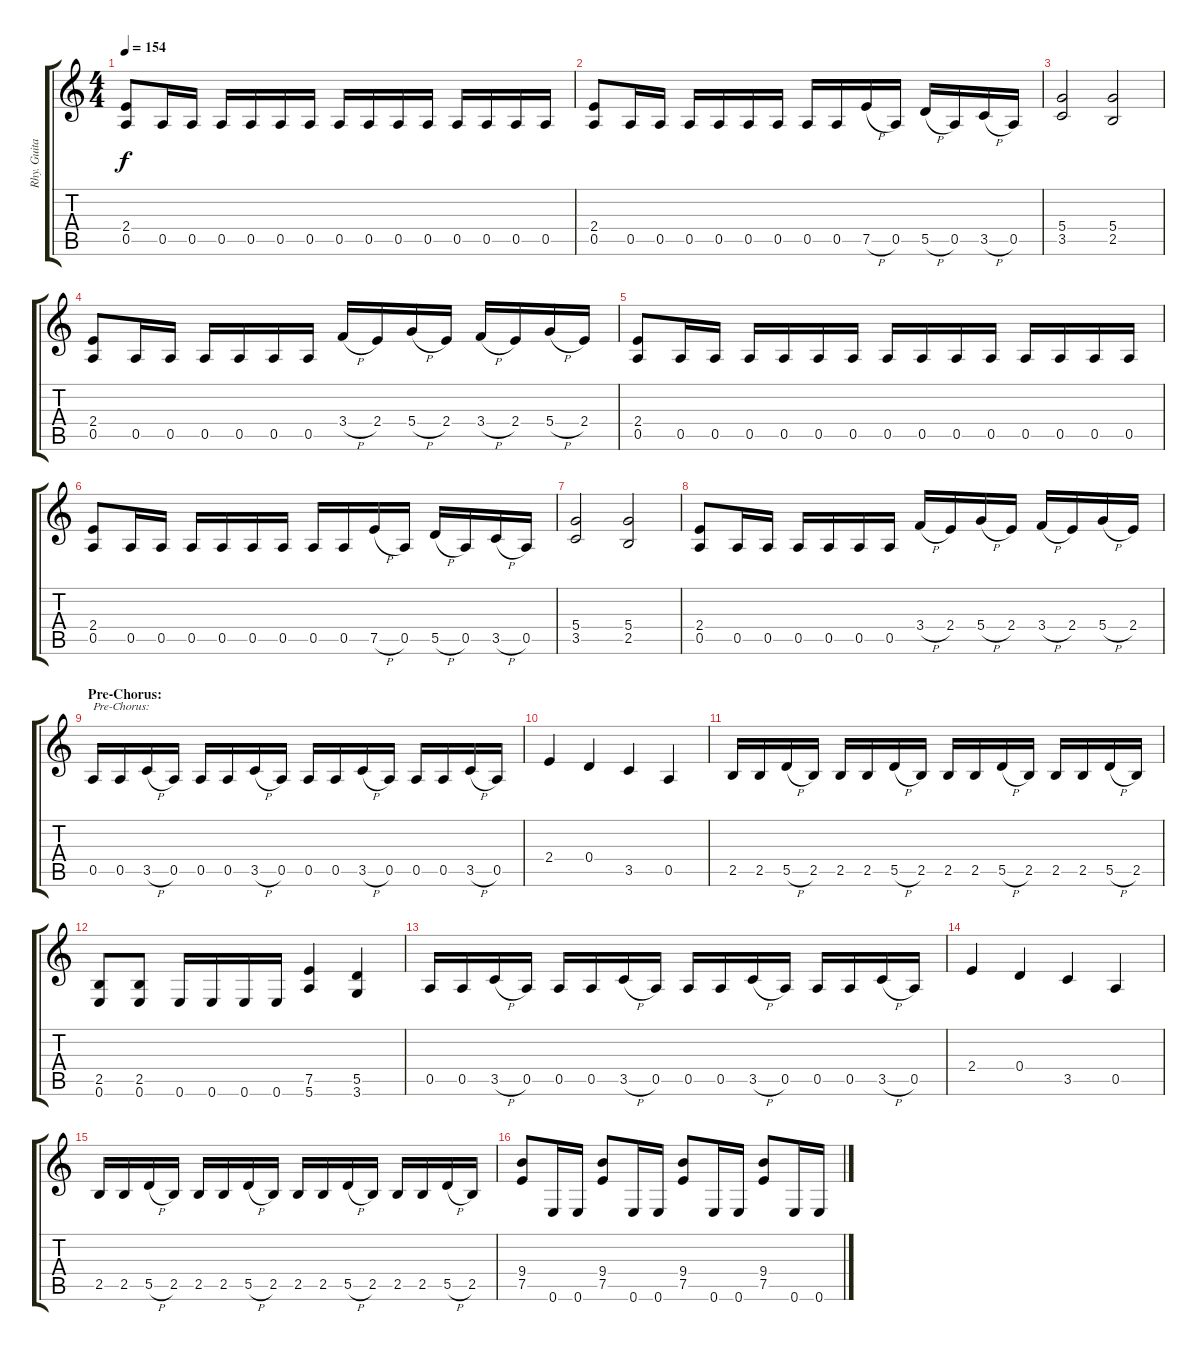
\track ("Rhy. Guitar 2" "Rhy. Guita") {instrument distortionguitar}
\staff {score tabs}
\tuning (E4 B3 G3 D3 A2 E2) {hide}
\ts (4 4)
\tempo 154
\clef g2
\ks c
(2.4 0.5).8{dy f} 0.5.16 0.5.16 0.5.16 0.5.16 0.5.16 0.5.16 0.5.16 0.5.16 0.5.16 0.5.16 0.5.16 0.5.16 0.5.16 0.5.16 |
(2.4 0.5).8 0.5.16 0.5.16 0.5.16 0.5.16 0.5.16 0.5.16 0.5.16 0.5.16 7.5{h}.16 0.5.16 5.5{h}.16 0.5.16 3.5{h}.16 0.5.16 |
(5.4 3.5).2 (5.4 2.5).2 |
(2.4 0.5).8 0.5.16 0.5.16 0.5.16 0.5.16 0.5.16 0.5.16 3.4{h}.16 2.4.16 5.4{h}.16 2.4.16 3.4{h}.16 2.4.16 5.4{h}.16 2.4.16 |
(2.4 0.5).8 0.5.16 0.5.16 0.5.16 0.5.16 0.5.16 0.5.16 0.5.16 0.5.16 0.5.16 0.5.16 0.5.16 0.5.16 0.5.16 0.5.16 |
(2.4 0.5).8 0.5.16 0.5.16 0.5.16 0.5.16 0.5.16 0.5.16 0.5.16 0.5.16 7.5{h}.16 0.5.16 5.5{h}.16 0.5.16 3.5{h}.16 0.5.16 |
(5.4 3.5).2 (5.4 2.5).2 |
(2.4 0.5).8 0.5.16 0.5.16 0.5.16 0.5.16 0.5.16 0.5.16 3.4{h}.16 2.4.16 5.4{h}.16 2.4.16 3.4{h}.16 2.4.16 5.4{h}.16 2.4.16 |
\section ("" "Pre-Chorus:")
0.5.16{txt "Pre-Chorus:"} 0.5.16 3.5{h}.16 0.5.16 0.5.16 0.5.16 3.5{h}.16 0.5.16 0.5.16 0.5.16 3.5{h}.16 0.5.16 0.5.16 0.5.16 3.5{h}.16 0.5.16 |
2.4.4 0.4.4 3.5.4 0.5.4 |
2.5.16 2.5.16 5.5{h}.16 2.5.16 2.5.16 2.5.16 5.5{h}.16 2.5.16 2.5.16 2.5.16 5.5{h}.16 2.5.16 2.5.16 2.5.16 5.5{h}.16 2.5.16 |
(2.5 0.6).8 (2.5 0.6).8 0.6.16 0.6.16 0.6.16 0.6.16 (7.5 5.6).4 (5.5 3.6).4 |
0.5.16 0.5.16 3.5{h}.16 0.5.16 0.5.16 0.5.16 3.5{h}.16 0.5.16 0.5.16 0.5.16 3.5{h}.16 0.5.16 0.5.16 0.5.16 3.5{h}.16 0.5.16 |
2.4.4 0.4.4 3.5.4 0.5.4 |
2.5.16 2.5.16 5.5{h}.16 2.5.16 2.5.16 2.5.16 5.5{h}.16 2.5.16 2.5.16 2.5.16 5.5{h}.16 2.5.16 2.5.16 2.5.16 5.5{h}.16 2.5.16 |
(9.4 7.5).8 0.6.16 0.6.16 (9.4 7.5).8 0.6.16 0.6.16 (9.4 7.5).8 0.6.16 0.6.16 (9.4 7.5).8 0.6.16 0.6.16
